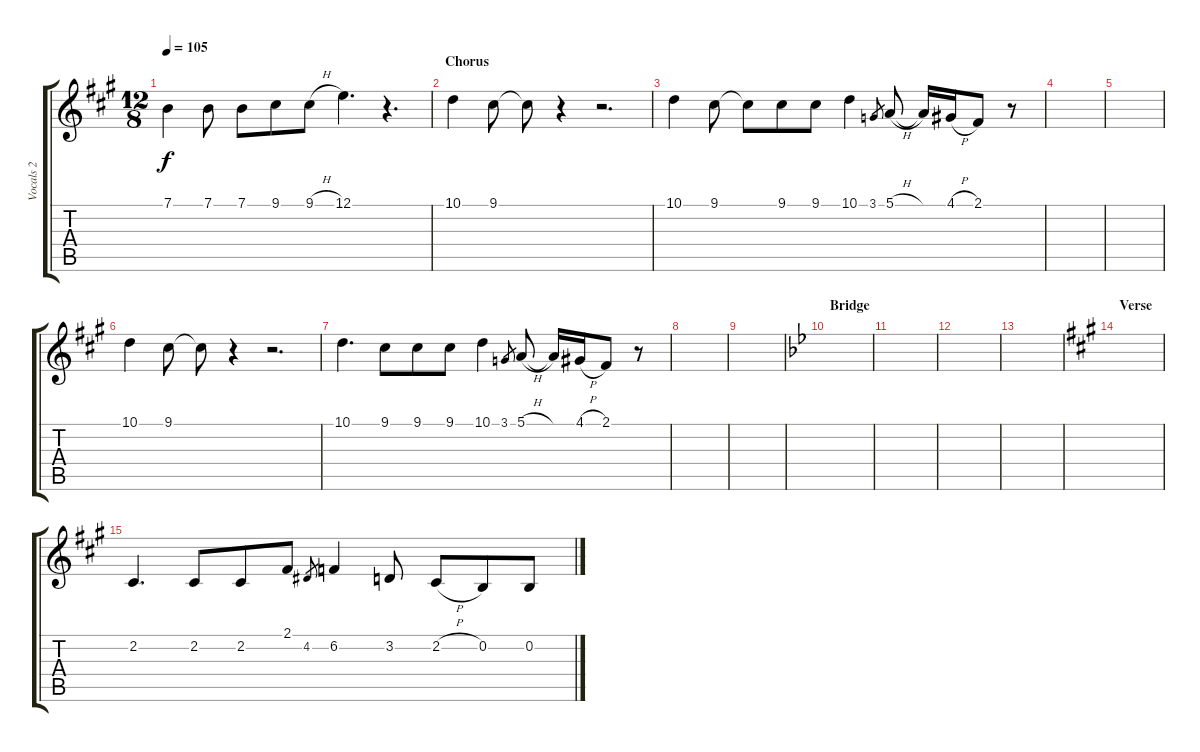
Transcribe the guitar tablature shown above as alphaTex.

\track ("Vocals 2" "Vocals 2") {instrument baritonesax}
\staff {score tabs}
\tuning (E4 B3 G3 D3 A2 E2) {hide}
\ts (12 8)
\tempo 105
\clef g2
\ks a
7.1.4{dy f} 7.1.8 7.1.8 9.1.8 9.1{h}.8 12.1.4{d} r.4{d} |
\section ("" "Chorus")
10.1.4 9.1.8 9.1{t}.8 r.4 r.2{d} |
10.1.4 9.1.8 9.1{t}.8 9.1.8 9.1.8 10.1.4 3.1.8{gr} 5.1{h}.8 5.1{t}.16 4.1{h}.16 2.1.8 r.8 |
|
|
10.1.4 9.1.8 9.1{t}.8 r.4 r.2{d} |
10.1.4{d} 9.1.8 9.1.8 9.1.8 10.1.4 3.1.8{gr} 5.1{h}.8 5.1{t}.16 4.1{h}.16 2.1.8 r.8 |
|
|
\section ("" "Bridge")
\ks bb
|
|
|
|
\section ("" "Verse")
\ks a
|
2.2.4{d} 2.2.8 2.2.8 2.1.8 4.2.8{gr} 6.2.4 3.2.8 2.2{h}.8 0.2.8 0.2.8
